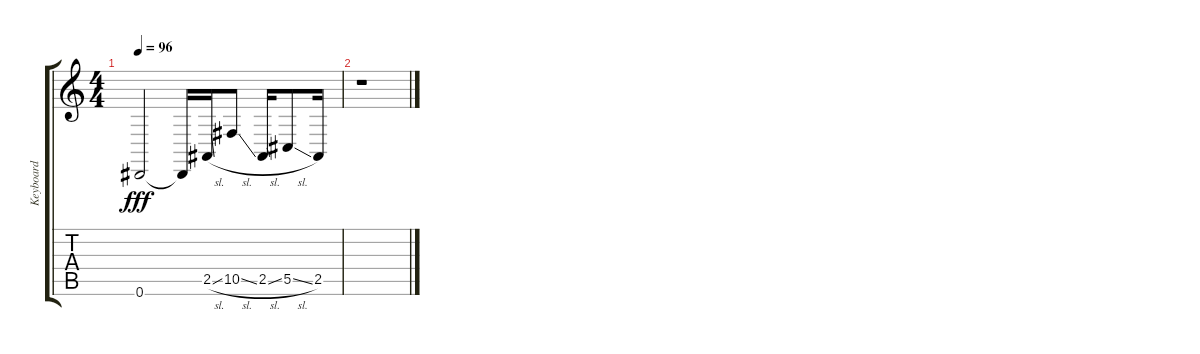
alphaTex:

\track ("Keyboard" "Keyboard") {instrument lead2sawtooth}
\staff {score tabs}
\tuning (Eb4 Bb3 Gb3 Db3 Ab2 Eb2) {hide}
\ts (4 4)
\tempo 96
\clef g2
\ks c
0.6{t}.2{dy fff} 0.6{t}.16 2.5{sl}.16 10.5{sl}.8 2.5{sl}.16 5.5{sl}.8 2.5.16 |
r.1
